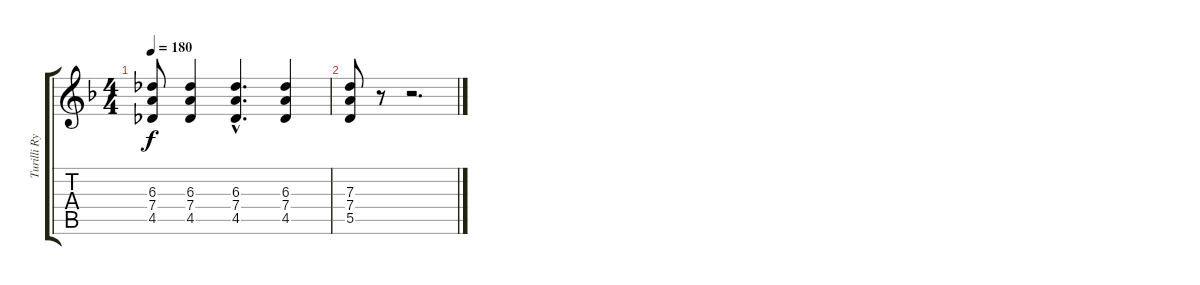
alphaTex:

\track ("Turilli Rythm" "Turilli Ry") {instrument distortionguitar}
\staff {score tabs}
\tuning (E4 B3 G3 D3 A2 E2) {hide}
\ts (4 4)
\tempo 180
\clef g2
\ks dminor
(6.3 7.4 4.5).8{dy f} (6.3 7.4 4.5).4 (6.3{hac} 7.4{hac} 4.5{hac}).4{d} (6.3 7.4 4.5).4 |
(7.3 7.4 5.5).8 r.8 r.2{d}
